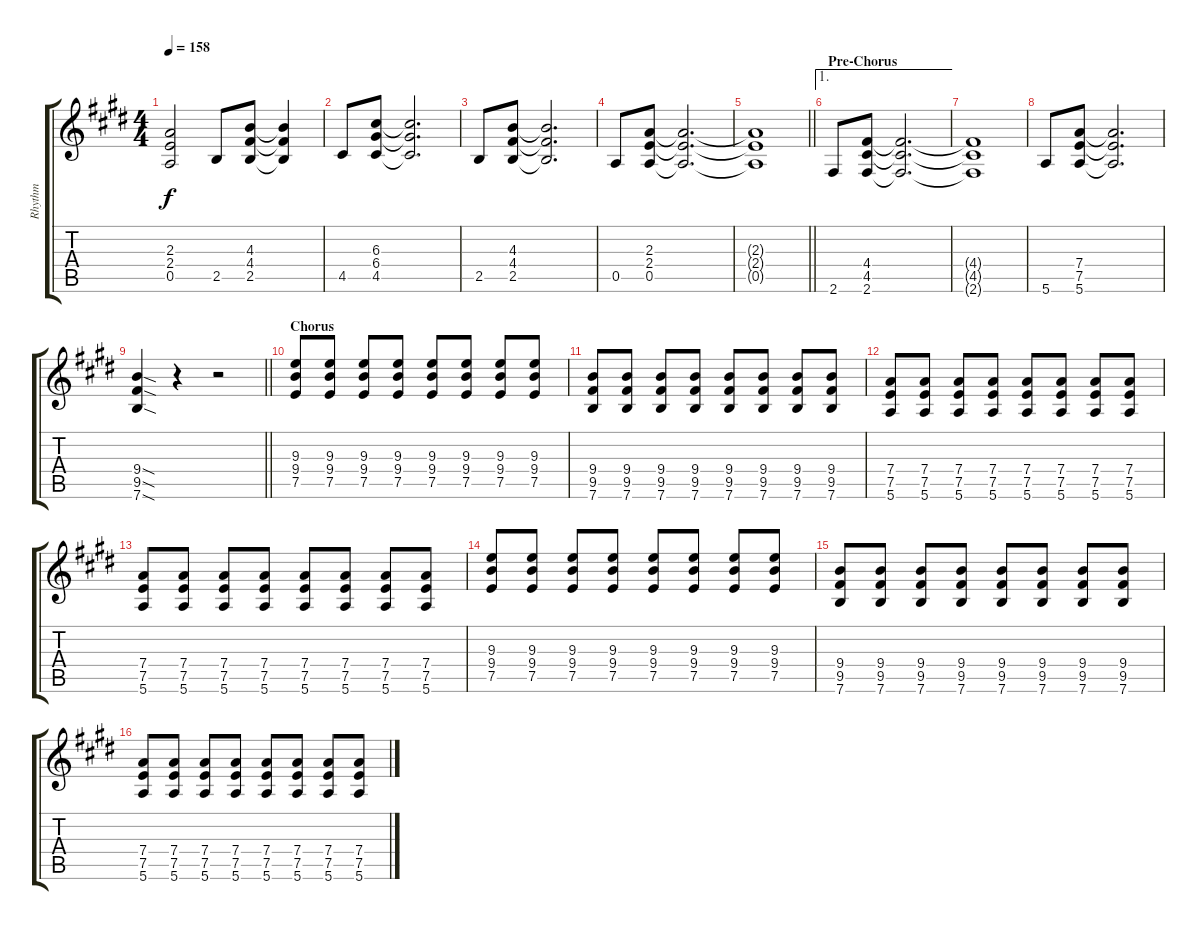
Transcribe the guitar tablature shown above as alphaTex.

\track ("Rhythm" "Rhythm") {instrument overdrivenguitar}
\staff {score tabs}
\tuning (E4 B3 G3 D3 A2 E2) {hide}
\ts (4 4)
\tempo 158
\clef g2
\ks e
(2.3{t} 2.4{t} 0.5{t}).2{dy f} 2.5.8 (4.3 4.4 2.5).8 (4.3{t} 4.4{t} 2.5{t}).4 |
4.5.8 (6.3 6.4 4.5).8 (6.3{t} 6.4{t} 4.5{t}).2{d} |
2.5.8 (4.3 4.4 2.5).8 (4.3{t} 4.4{t} 2.5{t}).2{d} |
0.5.8 (2.3 2.4 0.5).8 (2.3{t} 2.4{t} 0.5{t}).2{d} |
\barLineRight lightlight
(2.3{t} 2.4{t} 0.5{t}).1 |
\ae 1
\section ("" "Pre-Chorus")
2.6.8 (4.4 4.5 2.6).8 (4.4{t} 4.5{t} 2.6{t}).2{d} |
(4.4{t} 4.5{t} 2.6{t}).1 |
5.6.8 (7.4 7.5 5.6).8 (7.4{t} 7.5{t} 5.6{t}).2{d} |
\barLineRight lightlight
(9.4{sod} 9.5{sod} 7.6{sod}).4 r.4 r.2 |
\section ("" "Chorus")
(9.3 9.4 7.5).8{instrument overdrivenguitar} (9.3 9.4 7.5).8 (9.3 9.4 7.5).8 (9.3 9.4 7.5).8 (9.3 9.4 7.5).8 (9.3 9.4 7.5).8 (9.3 9.4 7.5).8 (9.3 9.4 7.5).8 |
(9.4 9.5 7.6).8 (9.4 9.5 7.6).8 (9.4 9.5 7.6).8 (9.4 9.5 7.6).8 (9.4 9.5 7.6).8 (9.4 9.5 7.6).8 (9.4 9.5 7.6).8 (9.4 9.5 7.6).8 |
(7.4 7.5 5.6).8 (7.4 7.5 5.6).8 (7.4 7.5 5.6).8 (7.4 7.5 5.6).8 (7.4 7.5 5.6).8 (7.4 7.5 5.6).8 (7.4 7.5 5.6).8 (7.4 7.5 5.6).8 |
(7.4 7.5 5.6).8 (7.4 7.5 5.6).8 (7.4 7.5 5.6).8 (7.4 7.5 5.6).8 (7.4 7.5 5.6).8 (7.4 7.5 5.6).8 (7.4 7.5 5.6).8 (7.4 7.5 5.6).8 |
(9.3 9.4 7.5).8 (9.3 9.4 7.5).8 (9.3 9.4 7.5).8 (9.3 9.4 7.5).8 (9.3 9.4 7.5).8 (9.3 9.4 7.5).8 (9.3 9.4 7.5).8 (9.3 9.4 7.5).8 |
(9.4 9.5 7.6).8 (9.4 9.5 7.6).8 (9.4 9.5 7.6).8 (9.4 9.5 7.6).8 (9.4 9.5 7.6).8 (9.4 9.5 7.6).8 (9.4 9.5 7.6).8 (9.4 9.5 7.6).8 |
(7.4 7.5 5.6).8 (7.4 7.5 5.6).8 (7.4 7.5 5.6).8 (7.4 7.5 5.6).8 (7.4 7.5 5.6).8 (7.4 7.5 5.6).8 (7.4 7.5 5.6).8 (7.4 7.5 5.6).8
